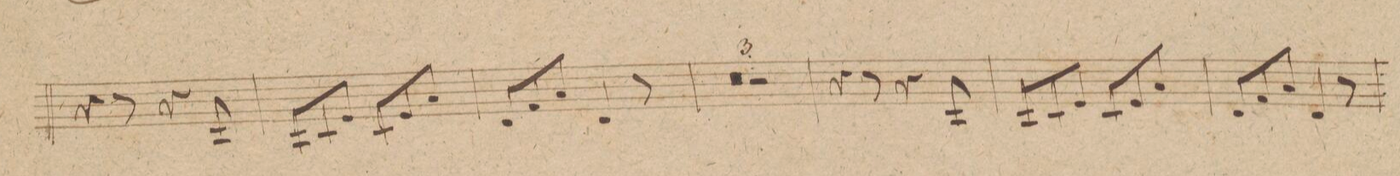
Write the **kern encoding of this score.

**kern	**dynam
*I"Violino	*
*clefG2	*
*k[]	*
*M6/8	*
4r	.
8r	.
4r	.
8A/	.
=99	=99
8A/L	.
8c/	.
8e/J	.
8c/L	.
8e/	.
8a/J	.
=100	=100
8d/L	.
8f/	.
8a/J	.
4d/	.
8r	.
=101	=101
1.r	.
=102	=102
=103	=103
2.r	.
=104	=104
4r	.
8r	.
4r	.
8A/	.
=105	=105
8A/L	.
8c/	.
8e/J	.
8c/L	.
8e/	.
8a/J	.
=106	=106
8d/L	.
8f/	.
8a/J	.
4d/	.
8r	.
=107	=107
*-	*-
